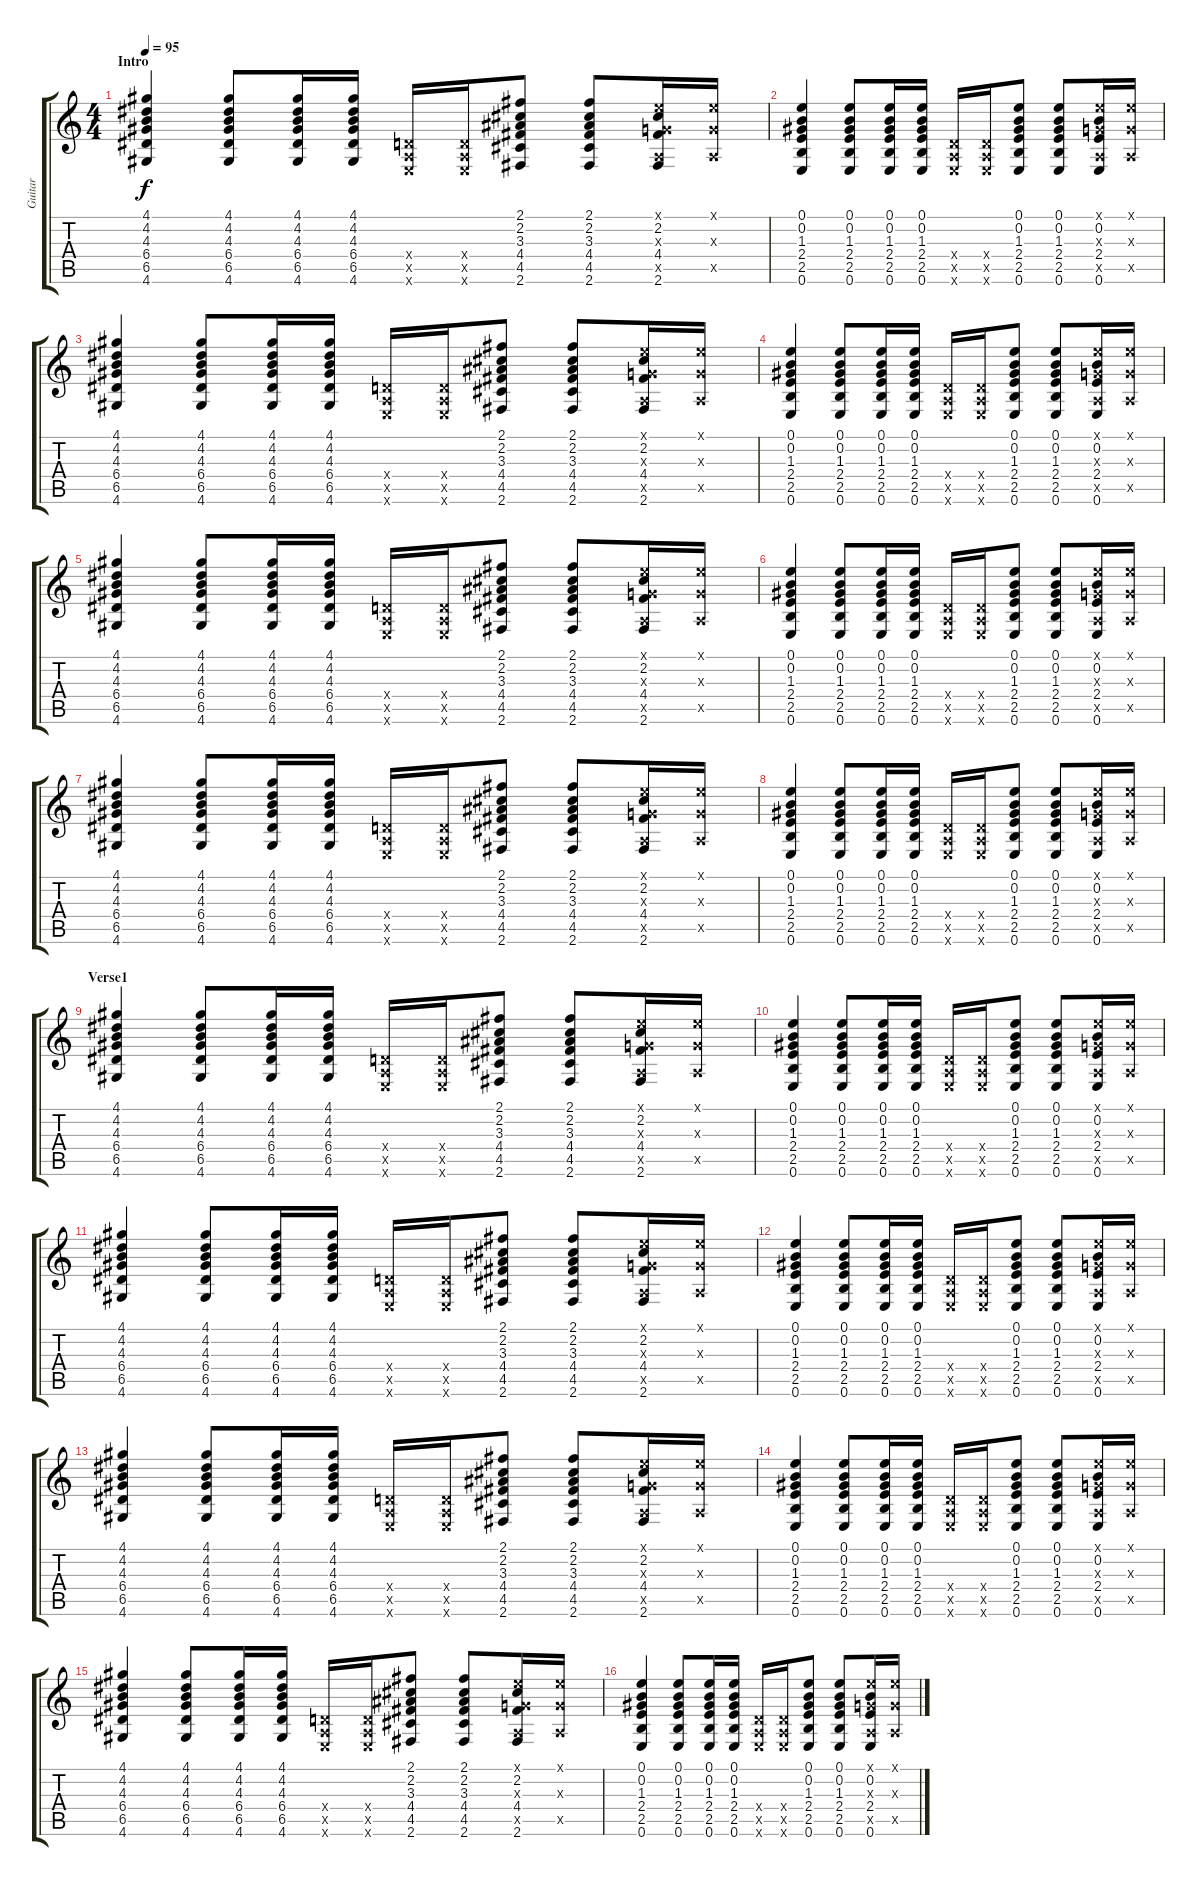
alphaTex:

\track ("Guitar" "Guitar") {instrument acousticguitarsteel}
\staff {score tabs}
\tuning (E4 B3 G3 D3 A2 E2) {hide}
\ts (4 4)
\section ("" "Intro")
\tempo 95
\clef g2
\ks c
(4.1 4.2 4.3 6.4 6.5 4.6).4{dy f instrument acousticguitarsteel} (4.1 4.2 4.3 6.4 6.5 4.6).8 (4.1 4.2 4.3 6.4 6.5 4.6).16 (4.1 4.2 4.3 6.4 6.5 4.6).16 (0.4{x} 0.5{x} 0.6{x}).16 (0.4{x} 0.5{x} 0.6{x}).16 (2.1 2.2 3.3 4.4 4.5 2.6).8 (2.1 2.2 3.3 4.4 4.5 2.6).8 (0.1{x} 2.2 0.3{x} 4.4 0.5{x} 2.6).16 (0.1{x} 0.3{x} 0.5{x}).16 |
(0.1 0.2 1.3 2.4 2.5 0.6).4 (0.1 0.2 1.3 2.4 2.5 0.6).8 (0.1 0.2 1.3 2.4 2.5 0.6).16 (0.1 0.2 1.3 2.4 2.5 0.6).16 (0.4{x} 0.5{x} 0.6{x}).16 (0.4{x} 0.5{x} 0.6{x}).16 (0.1 0.2 1.3 2.4 2.5 0.6).8 (0.1 0.2 1.3 2.4 2.5 0.6).8 (0.1{x} 0.2 0.3{x} 2.4 0.5{x} 0.6).16 (0.1{x} 0.3{x} 0.5{x}).16 |
(4.1 4.2 4.3 6.4 6.5 4.6).4 (4.1 4.2 4.3 6.4 6.5 4.6).8 (4.1 4.2 4.3 6.4 6.5 4.6).16 (4.1 4.2 4.3 6.4 6.5 4.6).16 (0.4{x} 0.5{x} 0.6{x}).16 (0.4{x} 0.5{x} 0.6{x}).16 (2.1 2.2 3.3 4.4 4.5 2.6).8 (2.1 2.2 3.3 4.4 4.5 2.6).8 (0.1{x} 2.2 0.3{x} 4.4 0.5{x} 2.6).16 (0.1{x} 0.3{x} 0.5{x}).16 |
(0.1 0.2 1.3 2.4 2.5 0.6).4 (0.1 0.2 1.3 2.4 2.5 0.6).8 (0.1 0.2 1.3 2.4 2.5 0.6).16 (0.1 0.2 1.3 2.4 2.5 0.6).16 (0.4{x} 0.5{x} 0.6{x}).16 (0.4{x} 0.5{x} 0.6{x}).16 (0.1 0.2 1.3 2.4 2.5 0.6).8 (0.1 0.2 1.3 2.4 2.5 0.6).8 (0.1{x} 0.2 0.3{x} 2.4 0.5{x} 0.6).16 (0.1{x} 0.3{x} 0.5{x}).16 |
(4.1 4.2 4.3 6.4 6.5 4.6).4 (4.1 4.2 4.3 6.4 6.5 4.6).8 (4.1 4.2 4.3 6.4 6.5 4.6).16 (4.1 4.2 4.3 6.4 6.5 4.6).16 (0.4{x} 0.5{x} 0.6{x}).16 (0.4{x} 0.5{x} 0.6{x}).16 (2.1 2.2 3.3 4.4 4.5 2.6).8 (2.1 2.2 3.3 4.4 4.5 2.6).8 (0.1{x} 2.2 0.3{x} 4.4 0.5{x} 2.6).16 (0.1{x} 0.3{x} 0.5{x}).16 |
(0.1 0.2 1.3 2.4 2.5 0.6).4 (0.1 0.2 1.3 2.4 2.5 0.6).8 (0.1 0.2 1.3 2.4 2.5 0.6).16 (0.1 0.2 1.3 2.4 2.5 0.6).16 (0.4{x} 0.5{x} 0.6{x}).16 (0.4{x} 0.5{x} 0.6{x}).16 (0.1 0.2 1.3 2.4 2.5 0.6).8 (0.1 0.2 1.3 2.4 2.5 0.6).8 (0.1{x} 0.2 0.3{x} 2.4 0.5{x} 0.6).16 (0.1{x} 0.3{x} 0.5{x}).16 |
(4.1 4.2 4.3 6.4 6.5 4.6).4 (4.1 4.2 4.3 6.4 6.5 4.6).8 (4.1 4.2 4.3 6.4 6.5 4.6).16 (4.1 4.2 4.3 6.4 6.5 4.6).16 (0.4{x} 0.5{x} 0.6{x}).16 (0.4{x} 0.5{x} 0.6{x}).16 (2.1 2.2 3.3 4.4 4.5 2.6).8 (2.1 2.2 3.3 4.4 4.5 2.6).8 (0.1{x} 2.2 0.3{x} 4.4 0.5{x} 2.6).16 (0.1{x} 0.3{x} 0.5{x}).16 |
(0.1 0.2 1.3 2.4 2.5 0.6).4 (0.1 0.2 1.3 2.4 2.5 0.6).8 (0.1 0.2 1.3 2.4 2.5 0.6).16 (0.1 0.2 1.3 2.4 2.5 0.6).16 (0.4{x} 0.5{x} 0.6{x}).16 (0.4{x} 0.5{x} 0.6{x}).16 (0.1 0.2 1.3 2.4 2.5 0.6).8 (0.1 0.2 1.3 2.4 2.5 0.6).8 (0.1{x} 0.2 0.3{x} 2.4 0.5{x} 0.6).16 (0.1{x} 0.3{x} 0.5{x}).16 |
\section ("" "Verse1")
(4.1 4.2 4.3 6.4 6.5 4.6).4 (4.1 4.2 4.3 6.4 6.5 4.6).8 (4.1 4.2 4.3 6.4 6.5 4.6).16 (4.1 4.2 4.3 6.4 6.5 4.6).16 (0.4{x} 0.5{x} 0.6{x}).16 (0.4{x} 0.5{x} 0.6{x}).16 (2.1 2.2 3.3 4.4 4.5 2.6).8 (2.1 2.2 3.3 4.4 4.5 2.6).8 (0.1{x} 2.2 0.3{x} 4.4 0.5{x} 2.6).16 (0.1{x} 0.3{x} 0.5{x}).16 |
(0.1 0.2 1.3 2.4 2.5 0.6).4 (0.1 0.2 1.3 2.4 2.5 0.6).8 (0.1 0.2 1.3 2.4 2.5 0.6).16 (0.1 0.2 1.3 2.4 2.5 0.6).16 (0.4{x} 0.5{x} 0.6{x}).16 (0.4{x} 0.5{x} 0.6{x}).16 (0.1 0.2 1.3 2.4 2.5 0.6).8 (0.1 0.2 1.3 2.4 2.5 0.6).8 (0.1{x} 0.2 0.3{x} 2.4 0.5{x} 0.6).16 (0.1{x} 0.3{x} 0.5{x}).16 |
(4.1 4.2 4.3 6.4 6.5 4.6).4 (4.1 4.2 4.3 6.4 6.5 4.6).8 (4.1 4.2 4.3 6.4 6.5 4.6).16 (4.1 4.2 4.3 6.4 6.5 4.6).16 (0.4{x} 0.5{x} 0.6{x}).16 (0.4{x} 0.5{x} 0.6{x}).16 (2.1 2.2 3.3 4.4 4.5 2.6).8 (2.1 2.2 3.3 4.4 4.5 2.6).8 (0.1{x} 2.2 0.3{x} 4.4 0.5{x} 2.6).16 (0.1{x} 0.3{x} 0.5{x}).16 |
(0.1 0.2 1.3 2.4 2.5 0.6).4 (0.1 0.2 1.3 2.4 2.5 0.6).8 (0.1 0.2 1.3 2.4 2.5 0.6).16 (0.1 0.2 1.3 2.4 2.5 0.6).16 (0.4{x} 0.5{x} 0.6{x}).16 (0.4{x} 0.5{x} 0.6{x}).16 (0.1 0.2 1.3 2.4 2.5 0.6).8 (0.1 0.2 1.3 2.4 2.5 0.6).8 (0.1{x} 0.2 0.3{x} 2.4 0.5{x} 0.6).16 (0.1{x} 0.3{x} 0.5{x}).16 |
(4.1 4.2 4.3 6.4 6.5 4.6).4 (4.1 4.2 4.3 6.4 6.5 4.6).8 (4.1 4.2 4.3 6.4 6.5 4.6).16 (4.1 4.2 4.3 6.4 6.5 4.6).16 (0.4{x} 0.5{x} 0.6{x}).16 (0.4{x} 0.5{x} 0.6{x}).16 (2.1 2.2 3.3 4.4 4.5 2.6).8 (2.1 2.2 3.3 4.4 4.5 2.6).8 (0.1{x} 2.2 0.3{x} 4.4 0.5{x} 2.6).16 (0.1{x} 0.3{x} 0.5{x}).16 |
(0.1 0.2 1.3 2.4 2.5 0.6).4 (0.1 0.2 1.3 2.4 2.5 0.6).8 (0.1 0.2 1.3 2.4 2.5 0.6).16 (0.1 0.2 1.3 2.4 2.5 0.6).16 (0.4{x} 0.5{x} 0.6{x}).16 (0.4{x} 0.5{x} 0.6{x}).16 (0.1 0.2 1.3 2.4 2.5 0.6).8 (0.1 0.2 1.3 2.4 2.5 0.6).8 (0.1{x} 0.2 0.3{x} 2.4 0.5{x} 0.6).16 (0.1{x} 0.3{x} 0.5{x}).16 |
(4.1 4.2 4.3 6.4 6.5 4.6).4 (4.1 4.2 4.3 6.4 6.5 4.6).8 (4.1 4.2 4.3 6.4 6.5 4.6).16 (4.1 4.2 4.3 6.4 6.5 4.6).16 (0.4{x} 0.5{x} 0.6{x}).16 (0.4{x} 0.5{x} 0.6{x}).16 (2.1 2.2 3.3 4.4 4.5 2.6).8 (2.1 2.2 3.3 4.4 4.5 2.6).8 (0.1{x} 2.2 0.3{x} 4.4 0.5{x} 2.6).16 (0.1{x} 0.3{x} 0.5{x}).16 |
(0.1 0.2 1.3 2.4 2.5 0.6).4 (0.1 0.2 1.3 2.4 2.5 0.6).8 (0.1 0.2 1.3 2.4 2.5 0.6).16 (0.1 0.2 1.3 2.4 2.5 0.6).16 (0.4{x} 0.5{x} 0.6{x}).16 (0.4{x} 0.5{x} 0.6{x}).16 (0.1 0.2 1.3 2.4 2.5 0.6).8 (0.1 0.2 1.3 2.4 2.5 0.6).8 (0.1{x} 0.2 0.3{x} 2.4 0.5{x} 0.6).16 (0.1{x} 0.3{x} 0.5{x}).16
